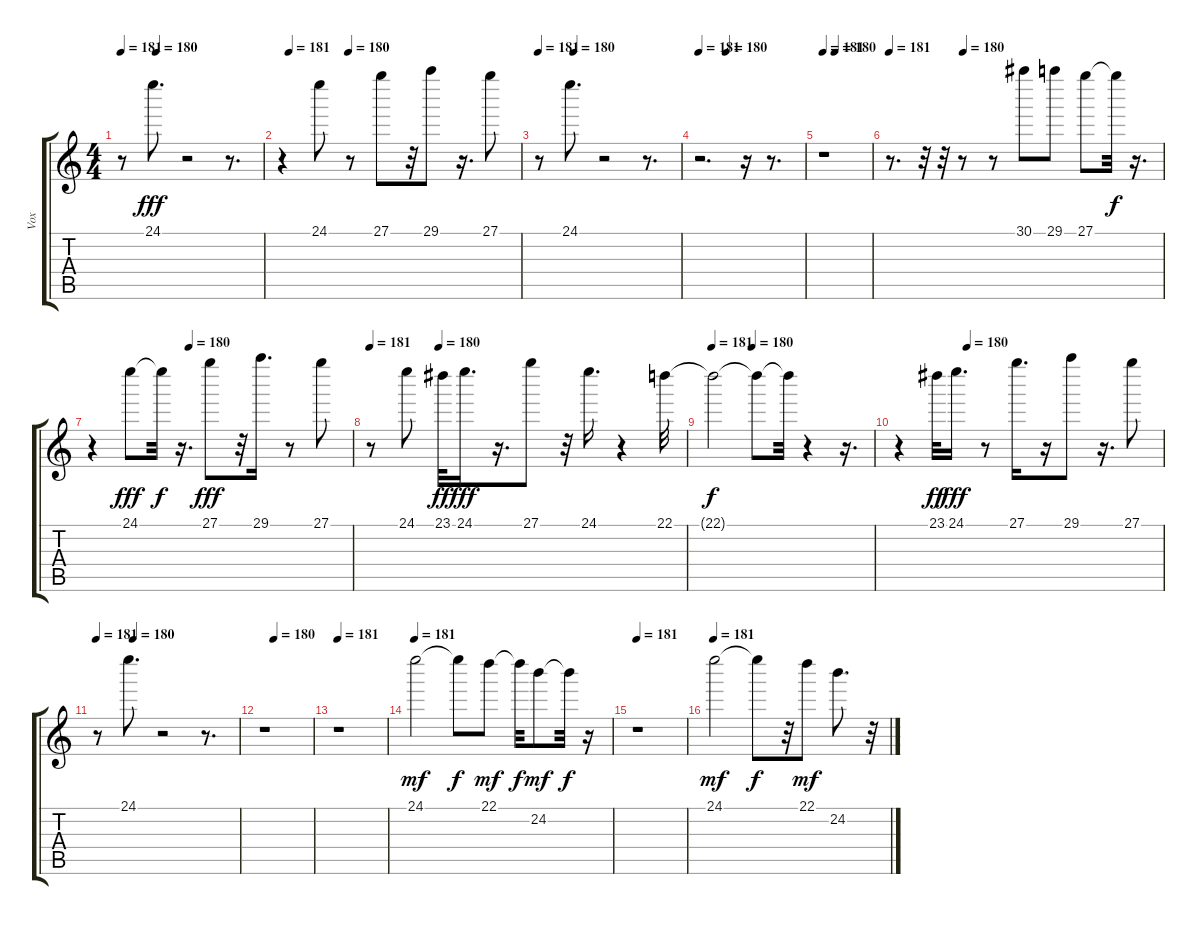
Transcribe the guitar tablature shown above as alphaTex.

\track ("Vox" "Vox") {instrument acousticguitarsteel}
\staff {score tabs}
\tuning (E4 B3 G3 D3 A2 E2) {hide}
\ts (4 4)
\tempo 181
\tempo (180 0.25)
\clef g2
\ks c
r.8{dy fff} 24.1.8{d} r.2 r.8{d} |
\tempo (181 0.03125)
\tempo (180 0.28125)
r.4 24.1.8 r.8 27.1.8 r.32 29.1.8 r.16{d} 27.1.8 |
\tempo 181
\tempo (180 0.25)
r.8 24.1.8{d} r.2 r.8{d} |
\tempo 181
\tempo (180 0.2604166666666667)
r.2{d} r.16 r.8{d} |
\tempo 181
\tempo (180 0.25)
r.1 |
\tempo 181
\tempo (180 0.2708333333333333)
r.8{d} r.32 r.32 r.8 r.8 30.1.8 29.1.8 27.1.8 27.1{t}.32{dy f} r.16{d} |
\tempo (180 0.375)
r.4 24.1.8{dy fff} 24.1{t}.32{dy f} r.16{d} 27.1.8{dy fff} r.32 29.1.16{d} r.8 27.1.8 |
\tempo 181
\tempo (180 0.21875)
r.8 24.1.8 23.1.32{dy ff} 24.1.16{d dy fff} r.16{d} 27.1.8 r.32 24.1.16{d} r.4 22.1.32 |
\tempo 181
\tempo (180 0.25)
22.1{t}.2{dy f} 22.1{t}.8 22.1{t}.32 r.4 r.16{d} |
\tempo (180 0.2604166666666667)
r.4 23.1.32{dy ff} 24.1.16{d dy fff} r.8 27.1.16{d} r.16 29.1.8 r.16{d} 27.1.8 |
\tempo 181
\tempo (180 0.2604166666666667)
r.8 24.1.8{d} r.2 r.8{d} |
\tempo (180 0.20833333333333334)
r.1 |
\tempo 181
r.1 |
\tempo 181
24.1.2{dy mf} 24.1{t}.8{dy f} 22.1.8{dy mf} 22.1{t}.32{dy f} 24.2.8{dy mf} 24.2{t}.32{dy f} r.16 |
\tempo 181
r.1 |
\tempo 181
24.1.2{dy mf} 24.1{t}.8{dy f} r.32 22.1.8{dy mf} 24.2.8{d} r.32
